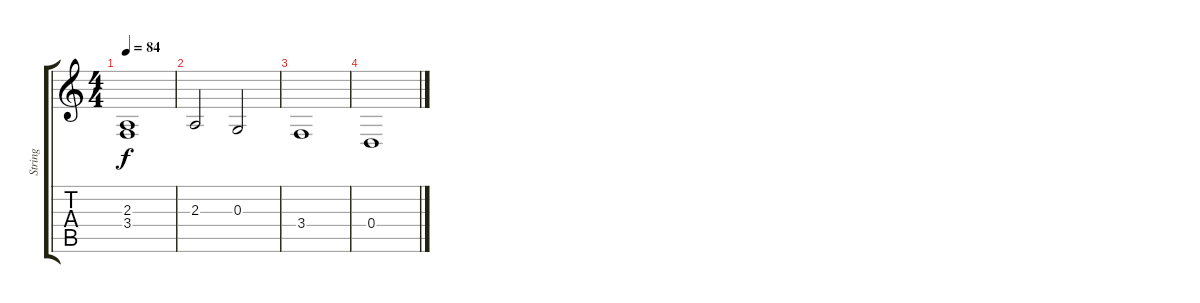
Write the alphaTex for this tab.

\track ("String" "String") {instrument stringensemble1}
\staff {score tabs}
\tuning (E4 B3 G3 D3 A2 E2) {hide}
\ts (4 4)
\tempo 84
\clef g2
\ks c
(2.3 3.4{t}).1{dy f} |
2.3.2 0.3.2 |
3.4.1 |
0.4.1
